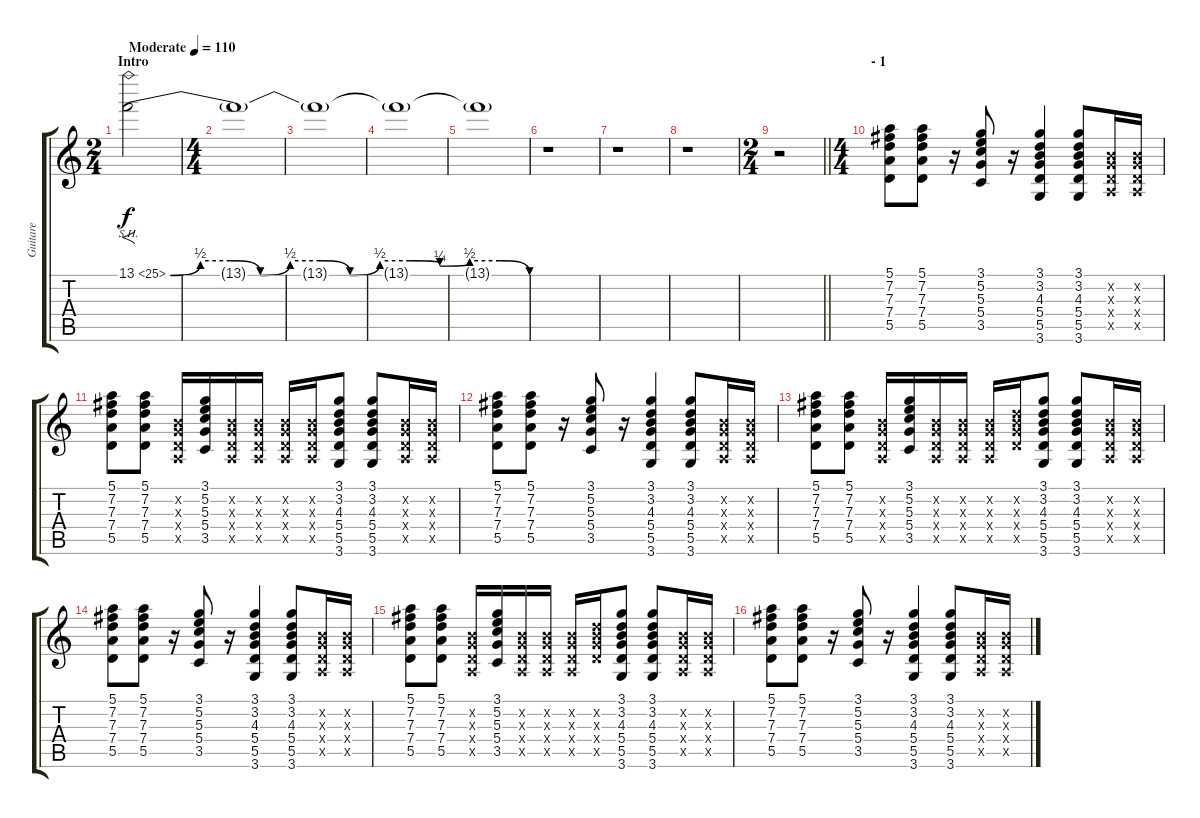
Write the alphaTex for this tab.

\track ("Guitare" "Guitare") {instrument overdrivenguitar}
\staff {score tabs}
\tuning (E4 B3 G3 D3 A2 E2) {hide}
\ts (2 4)
\section ("" "Intro")
\tempo (110 "Moderate")
\clef g2
\ks c
13.1{be (custom 0 0 5 2 10 2 15 0 20 2 25 2 30 0 35 2 40 2 45 1 50 2 55 2 60 0) sh 12}.2{f dy f instrument overdrivenguitar} |
\ts (4 4)
13.1{t}.1 |
13.1{t}.1 |
13.1{t}.1{volume 0} |
13.1{t}.1 |
r.1{volume 13} |
r.1 |
r.1 |
\ts (2 4)
\barLineRight lightlight
r.2 |
\ts (4 4)
\section ("" "- 1")
(5.1 7.2 7.3 7.4 5.5).8 (5.1 7.2 7.3 7.4 5.5).8 r.16 (3.1 5.2 5.3 5.4 3.5).8 r.16 (3.1 3.2 4.3 5.4 5.5 3.6).4 (3.1 3.2 4.3 5.4 5.5 3.6).8 (0.2{x} 0.3{x} 0.4{x} 0.5{x}).16 (0.2{x} 0.3{x} 0.4{x} 0.5{x}).16 |
(5.1 7.2 7.3 7.4 5.5).8 (5.1 7.2 7.3 7.4 5.5).8 (0.2{x} 0.3{x} 0.4{x} 0.5{x}).16 (3.1 5.2 5.3 5.4 3.5).16 (0.2{x} 0.3{x} 0.4{x} 0.5{x}).16 (0.2{x} 0.3{x} 0.4{x} 0.5{x}).16 (0.2{x} 0.3{x} 0.4{x} 0.5{x}).16 (0.2{x} 0.3{x} 0.4{x} 0.5{x}).16 (3.1 3.2 4.3 5.4 5.5 3.6).8 (3.1 3.2 4.3 5.4 5.5 3.6).8 (0.2{x} 0.3{x} 0.4{x} 0.5{x}).16 (0.2{x} 0.3{x} 0.4{x} 0.5{x}).16 |
(5.1 7.2 7.3 7.4 5.5).8 (5.1 7.2 7.3 7.4 5.5).8 r.16 (3.1 5.2 5.3 5.4 3.5).8 r.16 (3.1 3.2 4.3 5.4 5.5 3.6).4 (3.1 3.2 4.3 5.4 5.5 3.6).8 (0.2{x} 0.3{x} 0.4{x} 0.5{x}).16 (0.2{x} 0.3{x} 0.4{x} 0.5{x}).16 |
(5.1 7.2 7.3 7.4 5.5).8 (5.1 7.2 7.3 7.4 5.5).8 (0.2{x} 0.3{x} 0.4{x} 0.5{x}).16 (3.1 5.2 5.3 5.4 3.5).16 (0.2{x} 0.3{x} 0.4{x} 0.5{x}).16 (0.2{x} 0.3{x} 0.4{x} 0.5{x}).16 (0.2{x} 0.3{x} 0.4{x} 0.5{x}).16 (3.2{x} 4.3{x} 5.4{x} 5.5{x}).16 (3.1 3.2 4.3 5.4 5.5 3.6).8 (3.1 3.2 4.3 5.4 5.5 3.6).8 (0.2{x} 0.3{x} 0.4{x} 0.5{x}).16 (0.2{x} 0.3{x} 0.4{x} 0.5{x}).16 |
(5.1 7.2 7.3 7.4 5.5).8 (5.1 7.2 7.3 7.4 5.5).8 r.16 (3.1 5.2 5.3 5.4 3.5).8 r.16 (3.1 3.2 4.3 5.4 5.5 3.6).4 (3.1 3.2 4.3 5.4 5.5 3.6).8 (0.2{x} 0.3{x} 0.4{x} 0.5{x}).16 (0.2{x} 0.3{x} 0.4{x} 0.5{x}).16 |
(5.1 7.2 7.3 7.4 5.5).8 (5.1 7.2 7.3 7.4 5.5).8 (0.2{x} 0.3{x} 0.4{x} 0.5{x}).16 (3.1 5.2 5.3 5.4 3.5).16 (0.2{x} 0.3{x} 0.4{x} 0.5{x}).16 (0.2{x} 0.3{x} 0.4{x} 0.5{x}).16 (0.2{x} 0.3{x} 0.4{x} 0.5{x}).16 (3.2{x} 4.3{x} 5.4{x} 5.5{x}).16 (3.1 3.2 4.3 5.4 5.5 3.6).8 (3.1 3.2 4.3 5.4 5.5 3.6).8 (0.2{x} 0.3{x} 0.4{x} 0.5{x}).16 (0.2{x} 0.3{x} 0.4{x} 0.5{x}).16 |
(5.1 7.2 7.3 7.4 5.5).8 (5.1 7.2 7.3 7.4 5.5).8 r.16 (3.1 5.2 5.3 5.4 3.5).8 r.16 (3.1 3.2 4.3 5.4 5.5 3.6).4 (3.1 3.2 4.3 5.4 5.5 3.6).8 (0.2{x} 0.3{x} 0.4{x} 0.5{x}).16 (0.2{x} 0.3{x} 0.4{x} 0.5{x}).16
